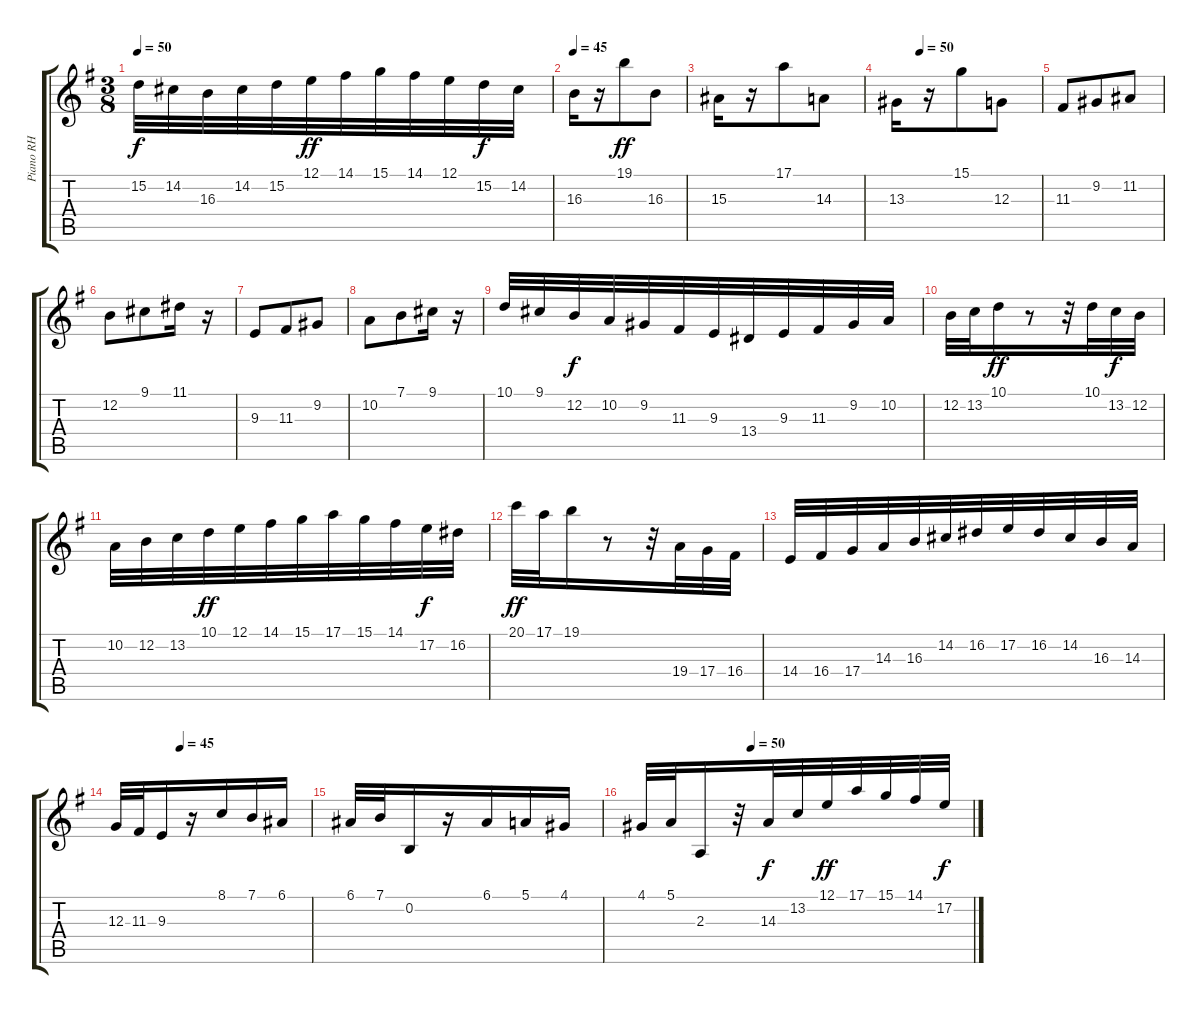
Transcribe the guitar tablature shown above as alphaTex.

\track ("Piano RH" "Piano RH") {instrument acousticgrandpiano}
\staff {score tabs}
\tuning (E4 B3 G3 D3 A2 E2) {hide}
\ts (3 8)
\tempo 50
\clef g2
\ks eminor
15.2.32{dy f} 14.2.32 16.3.32 14.2.32 15.2.32 12.1.32{dy ff} 14.1.32 15.1.32 14.1.32 12.1.32 15.2.32{dy f} 14.2.32 |
\tempo 45
16.3.16 r.16 19.1.8{dy ff} 16.3.8 |
15.3.16 r.16 17.1.8 14.3.8 |
\tempo (50 0.16666666666666666)
13.3.16 r.16 15.1.8 12.3.8 |
11.3.8 9.2.8 11.2.8 |
12.2.8 9.1.8 11.1.16 r.16 |
9.3.8 11.3.8 9.2.8 |
10.2.8 7.1.8 9.1.16 r.16 |
10.1.32 9.1.32 12.2.32{dy f} 10.2.32 9.2.32 11.3.32 9.3.32 13.4.32 9.3.32 11.3.32 9.2.32 10.2.32 |
12.2.32 13.2.32 10.1.16{dy ff} r.8 r.32 10.1.32 13.2.32{dy f} 12.2.32 |
10.2.32 12.2.32 13.2.32 10.1.32{dy ff} 12.1.32 14.1.32 15.1.32 17.1.32 15.1.32 14.1.32 17.2.32{dy f} 16.2.32 |
20.1.32{dy ff} 17.1.32 19.1.16 r.8 r.32 19.4.32 17.4.32 16.4.32 |
14.4.32 16.4.32 17.4.32 14.3.32 16.3.32 14.2.32 16.2.32 17.2.32 16.2.32 14.2.32 16.3.32 14.3.32 |
\tempo (45 0.3333333333333333)
12.3.32 11.3.32 9.3.16 r.16 8.1.16 7.1.16 6.1.16 |
6.1.32 7.1.32 0.2.16 r.16 6.1.16 5.1.16 4.1.16 |
\tempo (50 0.3333333333333333)
4.1.32 5.1.32 2.3.16 r.32 14.3.32{dy f} 13.2.32 12.1.32{dy ff} 17.1.32 15.1.32 14.1.32 17.2.32{dy f}
